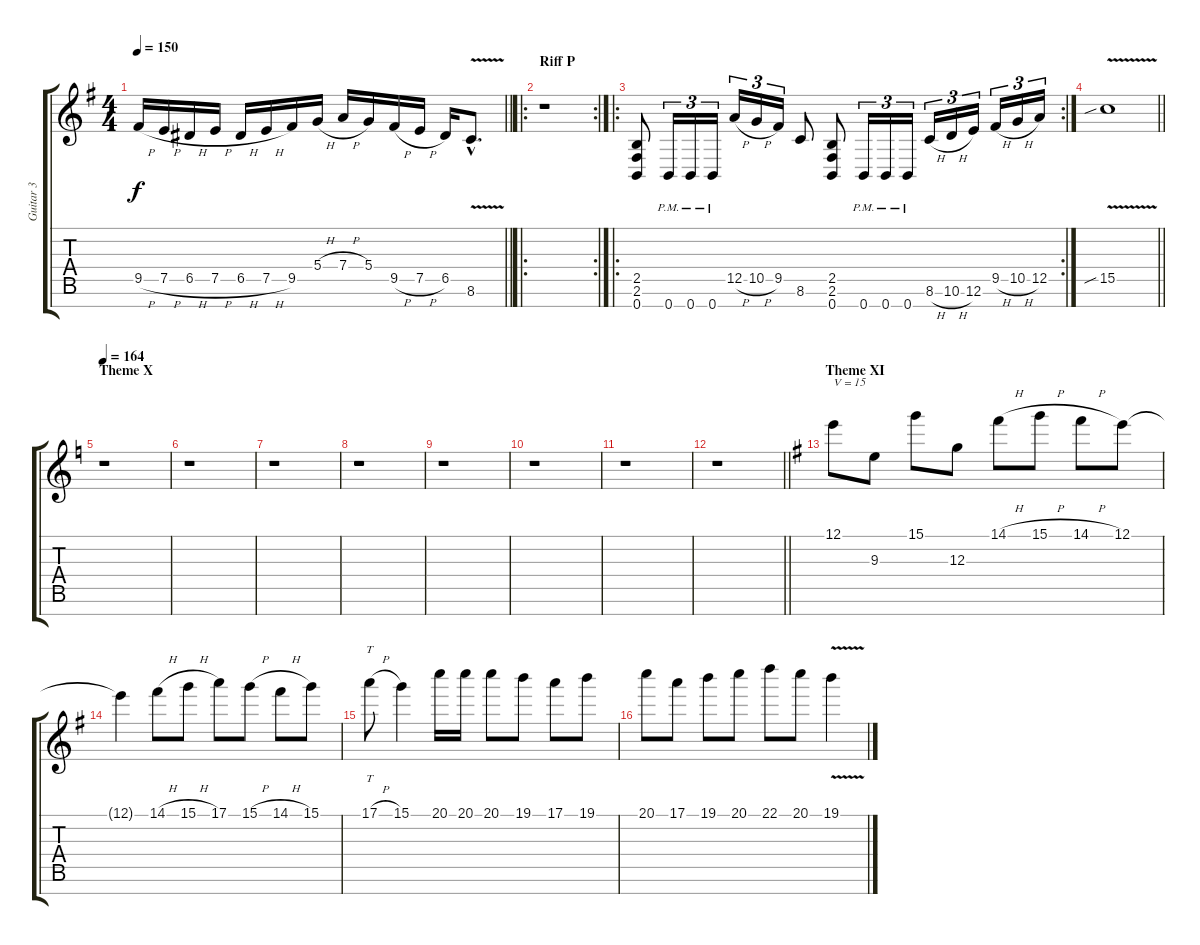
\track ("Guitar 3" "Guitar 3") {instrument electricguitarjazz}
\staff {score tabs}
\tuning (E4 B3 G3 D3 A2 E2 B1) {hide}
\ts (4 4)
\tempo 150
\clef g2
\barLineRight lightlight
\ks eminor
9.5{h}.16{dy f} 7.5{h}.16 6.5{h}.16 7.5{h}.16 6.5{h}.16 7.5{h}.16 9.5.16 5.4{h}.16 7.4{h}.16 5.4.16 9.5{h}.16 7.5{h}.16 6.5.16 8.6{v hac}.8{d} |
\ro
\rc 2
\section ("" "Riff P")
r.1 |
\ro
\rc 2
(2.5 2.6 0.7).8 0.7{pm}.16{tu (3 2)} 0.7{pm}.16{tu (3 2)} 0.7{pm}.16{tu (3 2)} 12.5{h}.16{tu (3 2)} 10.5{h}.16{tu (3 2)} 9.5.16{tu (3 2)} 8.6.8 (2.5 2.6 0.7).8 0.7{pm}.16{tu (3 2)} 0.7{pm}.16{tu (3 2)} 0.7{pm}.16{tu (3 2)} 8.6{h}.16{tu (3 2)} 10.6{h}.16{tu (3 2)} 12.6.16{tu (3 2)} 9.5{h}.16{tu (3 2)} 10.5{h}.16{tu (3 2)} 12.5.16{tu (3 2)} |
\barLineRight lightlight
15.5{v sib}.1 |
\section ("" "Theme X")
\tempo 164
\ks aminor
r.1 |
r.1 |
r.1 |
r.1 |
r.1 |
r.1 |
r.1 |
\barLineRight lightlight
r.1 |
\section ("" "Theme XI")
\ks eminor
12.1.8{txt "V = 15" volume 15} 9.3.8 15.1.8 12.3.8 14.1{h}.8 15.1{h}.8 14.1{h}.8 12.1.8 |
12.1{t}.4 14.1{h}.8 15.1{h}.8 17.1.8 15.1{h}.8 14.1{h}.8 15.1.8 |
17.1{h}.8{tt} 15.1.4 20.1.16 20.1.16 20.1.8 19.1.8 17.1.8 19.1.8 |
20.1.8 17.1.8 19.1.8 20.1.8 22.1.8 20.1.8 19.1{v}.4
